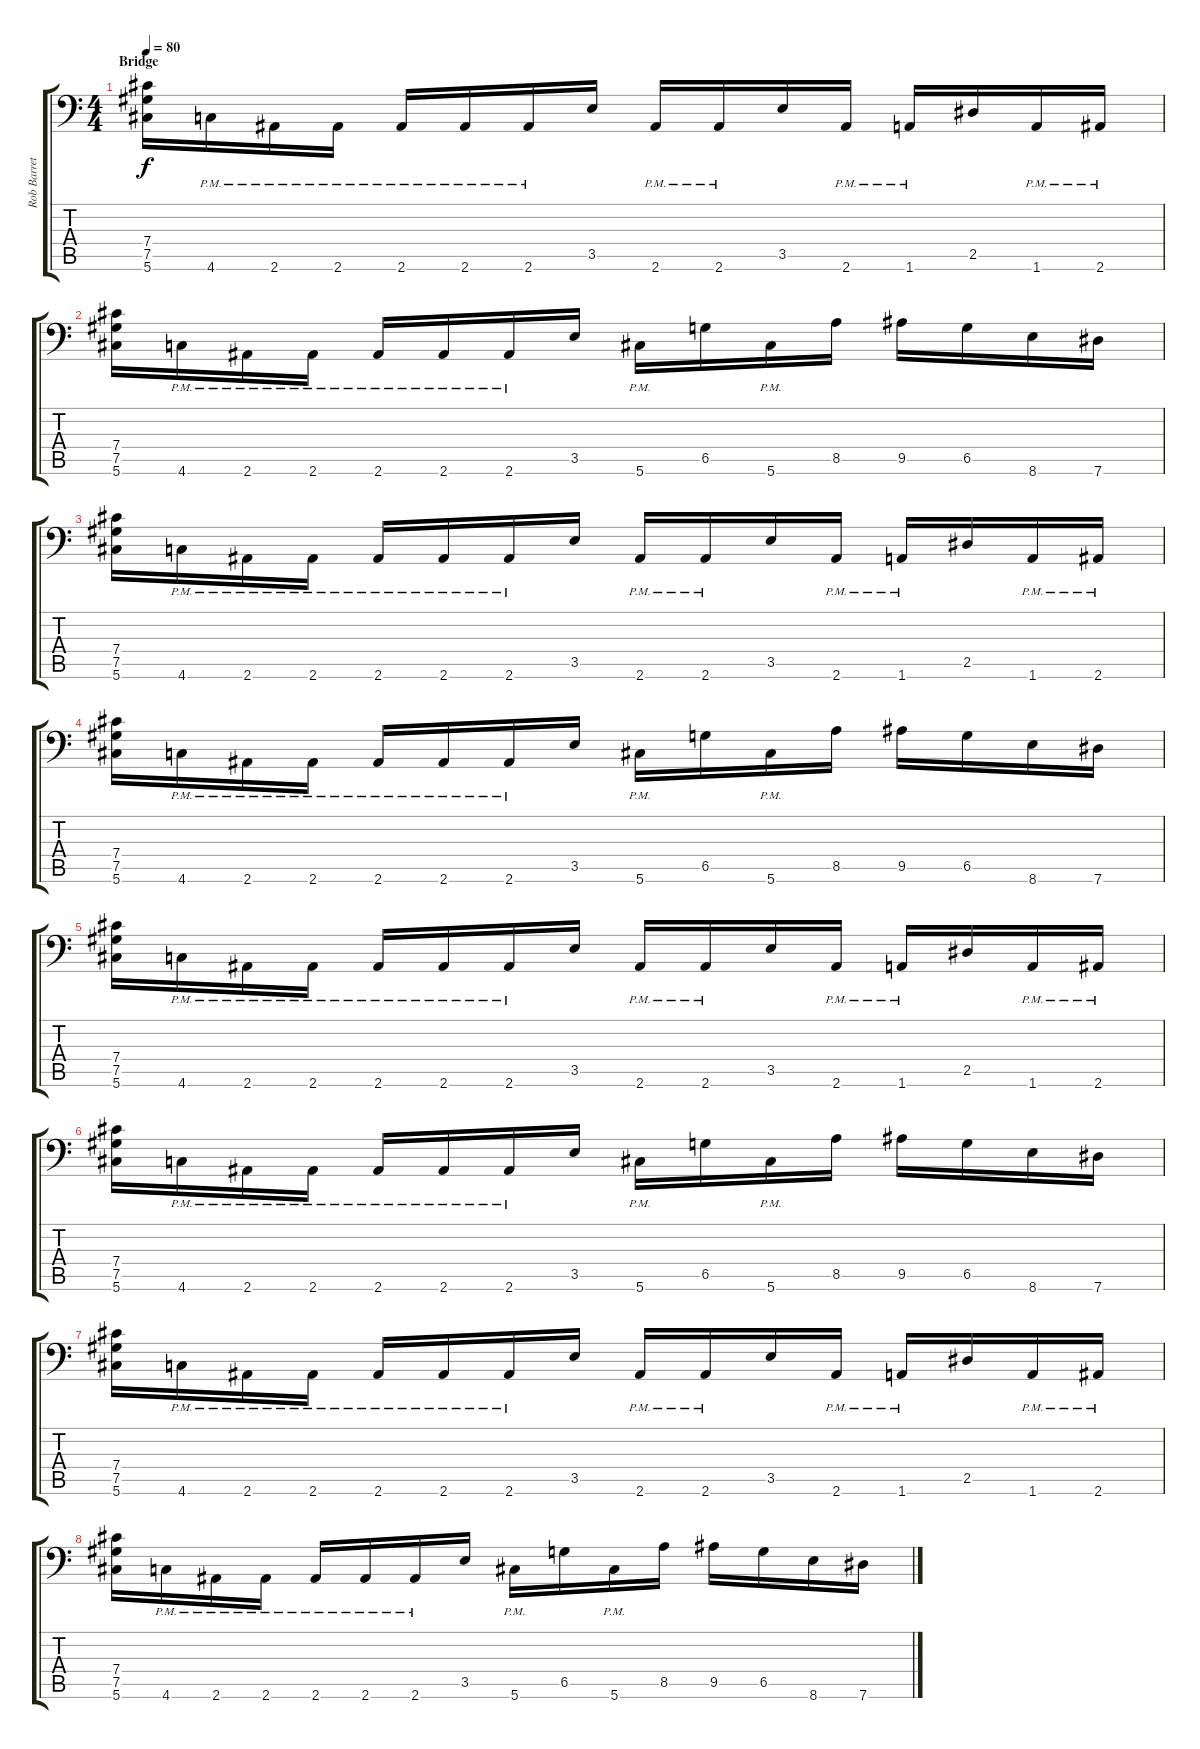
\track ("Rob Barrett" "Rob Barret") {instrument distortionguitar}
\staff {score tabs}
\tuning (Ab3 Eb3 B2 Gb2 Db2 Ab1) {hide}
\ts (4 4)
\section ("" "Bridge")
\tempo 80
\clef f4
\ks c
(7.4 7.5 5.6).16{dy f} 4.6{pm}.16 2.6{pm}.16 2.6{pm}.16 2.6{pm}.16 2.6{pm}.16 2.6{pm}.16 3.5.16 2.6{pm}.16 2.6{pm}.16 3.5.16 2.6{pm}.16 1.6{pm}.16 2.5.16 1.6{pm}.16 2.6{pm}.16 |
(7.4 7.5 5.6).16 4.6{pm}.16 2.6{pm}.16 2.6{pm}.16 2.6{pm}.16 2.6{pm}.16 2.6{pm}.16 3.5.16 5.6{pm}.16 6.5.16 5.6{pm}.16 8.5.16 9.5.16 6.5.16 8.6.16 7.6.16 |
(7.4 7.5 5.6).16 4.6{pm}.16 2.6{pm}.16 2.6{pm}.16 2.6{pm}.16 2.6{pm}.16 2.6{pm}.16 3.5.16 2.6{pm}.16 2.6{pm}.16 3.5.16 2.6{pm}.16 1.6{pm}.16 2.5.16 1.6{pm}.16 2.6{pm}.16 |
(7.4 7.5 5.6).16 4.6{pm}.16 2.6{pm}.16 2.6{pm}.16 2.6{pm}.16 2.6{pm}.16 2.6{pm}.16 3.5.16 5.6{pm}.16 6.5.16 5.6{pm}.16 8.5.16 9.5.16 6.5.16 8.6.16 7.6.16 |
(7.4 7.5 5.6).16 4.6{pm}.16 2.6{pm}.16 2.6{pm}.16 2.6{pm}.16 2.6{pm}.16 2.6{pm}.16 3.5.16 2.6{pm}.16 2.6{pm}.16 3.5.16 2.6{pm}.16 1.6{pm}.16 2.5.16 1.6{pm}.16 2.6{pm}.16 |
(7.4 7.5 5.6).16 4.6{pm}.16 2.6{pm}.16 2.6{pm}.16 2.6{pm}.16 2.6{pm}.16 2.6{pm}.16 3.5.16 5.6{pm}.16 6.5.16 5.6{pm}.16 8.5.16 9.5.16 6.5.16 8.6.16 7.6.16 |
(7.4 7.5 5.6).16 4.6{pm}.16 2.6{pm}.16 2.6{pm}.16 2.6{pm}.16 2.6{pm}.16 2.6{pm}.16 3.5.16 2.6{pm}.16 2.6{pm}.16 3.5.16 2.6{pm}.16 1.6{pm}.16 2.5.16 1.6{pm}.16 2.6{pm}.16 |
(7.4 7.5 5.6).16 4.6{pm}.16 2.6{pm}.16 2.6{pm}.16 2.6{pm}.16 2.6{pm}.16 2.6{pm}.16 3.5.16 5.6{pm}.16 6.5.16 5.6{pm}.16 8.5.16 9.5.16 6.5.16 8.6.16 7.6.16
